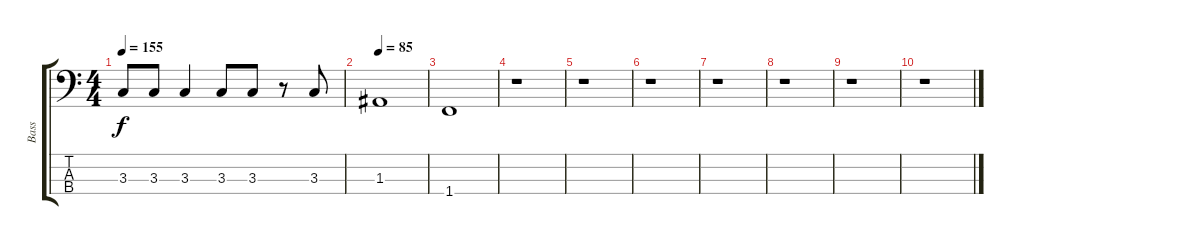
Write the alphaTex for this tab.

\track ("Bass" "Bass") {instrument acousticbass}
\staff {score tabs}
\tuning (G2 D2 A1 E1) {hide}
\ts (4 4)
\tempo 155
\clef f4
\ks c
3.3.8{dy f} 3.3.8 3.3.4 3.3.8 3.3.8 r.8 3.3.8 |
\tempo 85
1.3.1 |
1.4.1 |
r.1 |
r.1 |
r.1 |
r.1 |
r.1 |
r.1 |
r.1
